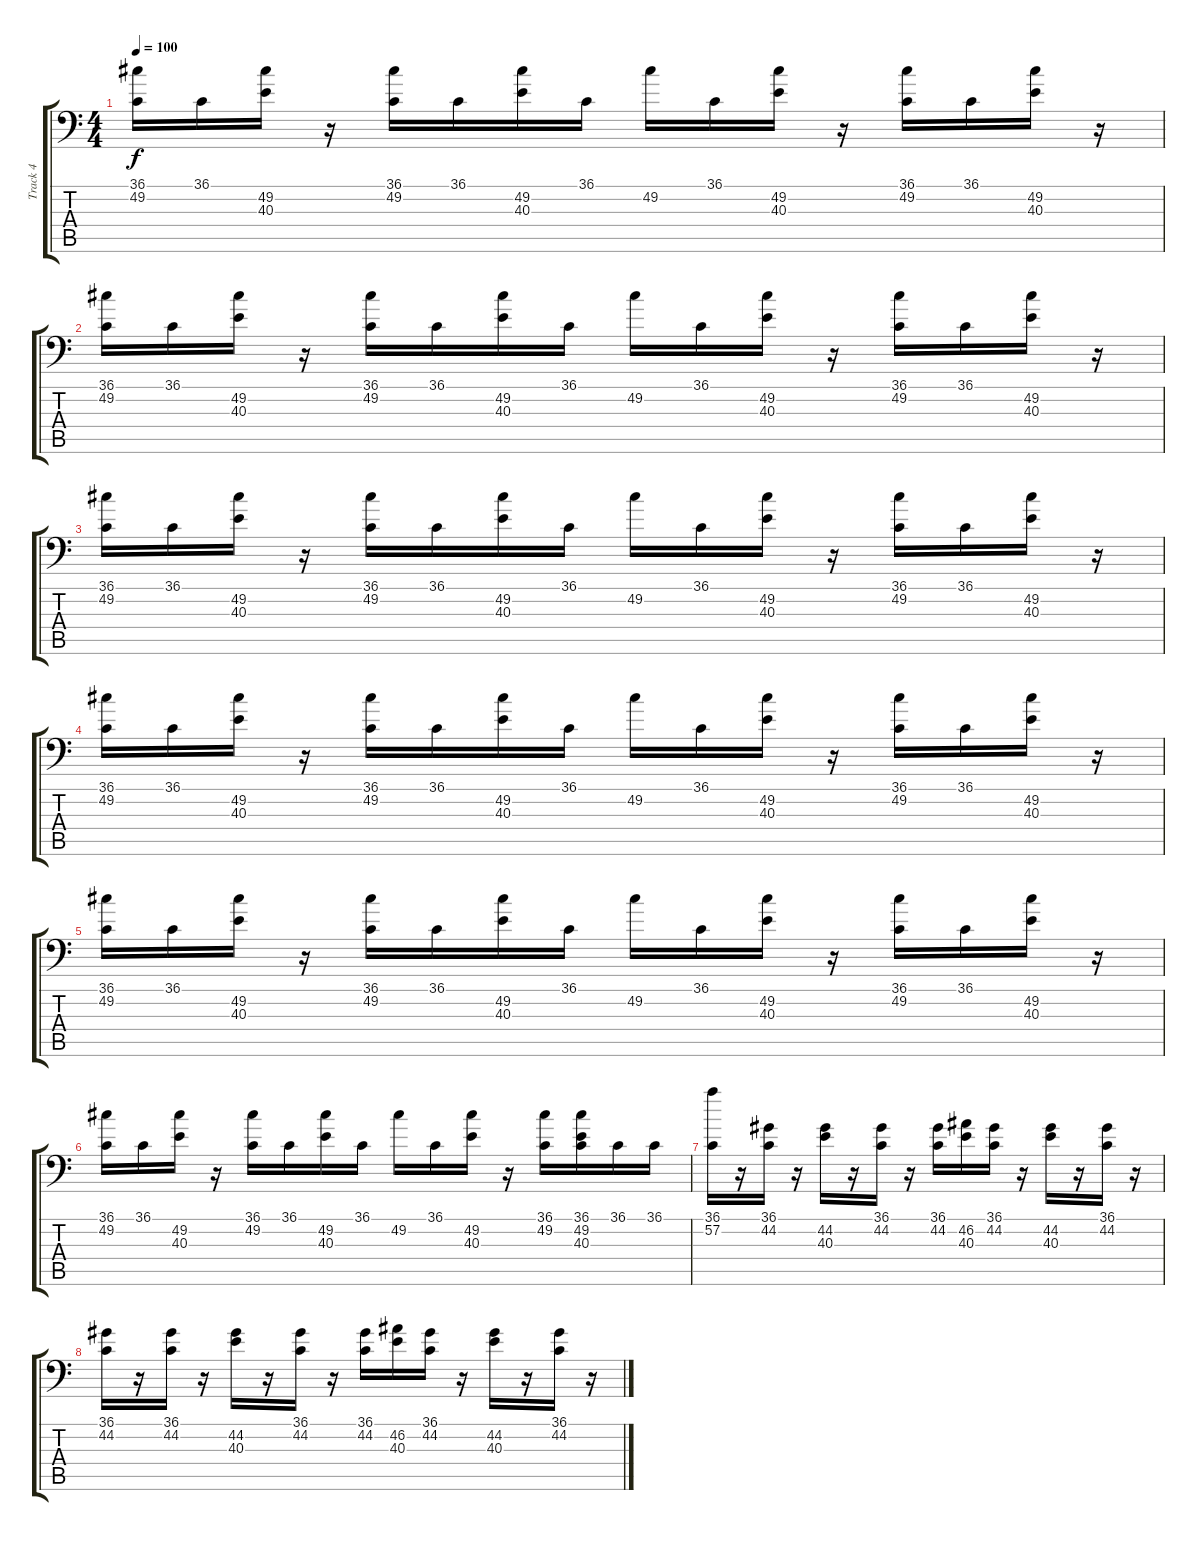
\track ("Track 4" "Track 4") {instrument acousticgrandpiano}
\staff {score tabs}
\tuning (C-1 C-1 C-1 C-1 C-1 C-1) {hide}
\ts (4 4)
\tempo 100
\clef f4
\ks c
(36.1 49.2).16{dy f} 36.1.16 (49.2 40.3).16 r.16 (36.1 49.2).16 36.1.16 (49.2 40.3).16 36.1.16 49.2.16 36.1.16 (49.2 40.3).16 r.16 (36.1 49.2).16 36.1.16 (49.2 40.3).16 r.16 |
(36.1 49.2).16 36.1.16 (49.2 40.3).16 r.16 (36.1 49.2).16 36.1.16 (49.2 40.3).16 36.1.16 49.2.16 36.1.16 (49.2 40.3).16 r.16 (36.1 49.2).16 36.1.16 (49.2 40.3).16 r.16 |
(36.1 49.2).16 36.1.16 (49.2 40.3).16 r.16 (36.1 49.2).16 36.1.16 (49.2 40.3).16 36.1.16 49.2.16 36.1.16 (49.2 40.3).16 r.16 (36.1 49.2).16 36.1.16 (49.2 40.3).16 r.16 |
(36.1 49.2).16 36.1.16 (49.2 40.3).16 r.16 (36.1 49.2).16 36.1.16 (49.2 40.3).16 36.1.16 49.2.16 36.1.16 (49.2 40.3).16 r.16 (36.1 49.2).16 36.1.16 (49.2 40.3).16 r.16 |
(36.1 49.2).16 36.1.16 (49.2 40.3).16 r.16 (36.1 49.2).16 36.1.16 (49.2 40.3).16 36.1.16 49.2.16 36.1.16 (49.2 40.3).16 r.16 (36.1 49.2).16 36.1.16 (49.2 40.3).16 r.16 |
(36.1 49.2).16 36.1.16 (49.2 40.3).16 r.16 (36.1 49.2).16 36.1.16 (49.2 40.3).16 36.1.16 49.2.16 36.1.16 (49.2 40.3).16 r.16 (36.1 49.2).16 (36.1 49.2 40.3).16 36.1.16 36.1.16 |
(36.1 57.2).16 r.16 (36.1 44.2).16 r.16 (44.2 40.3).16 r.16 (36.1 44.2).16 r.16 (36.1 44.2).16 (46.2 40.3).16 (36.1 44.2).16 r.16 (44.2 40.3).16 r.16 (36.1 44.2).16 r.16 |
(36.1 44.2).16 r.16 (36.1 44.2).16 r.16 (44.2 40.3).16 r.16 (36.1 44.2).16 r.16 (36.1 44.2).16 (46.2 40.3).16 (36.1 44.2).16 r.16 (44.2 40.3).16 r.16 (36.1 44.2).16 r.16
